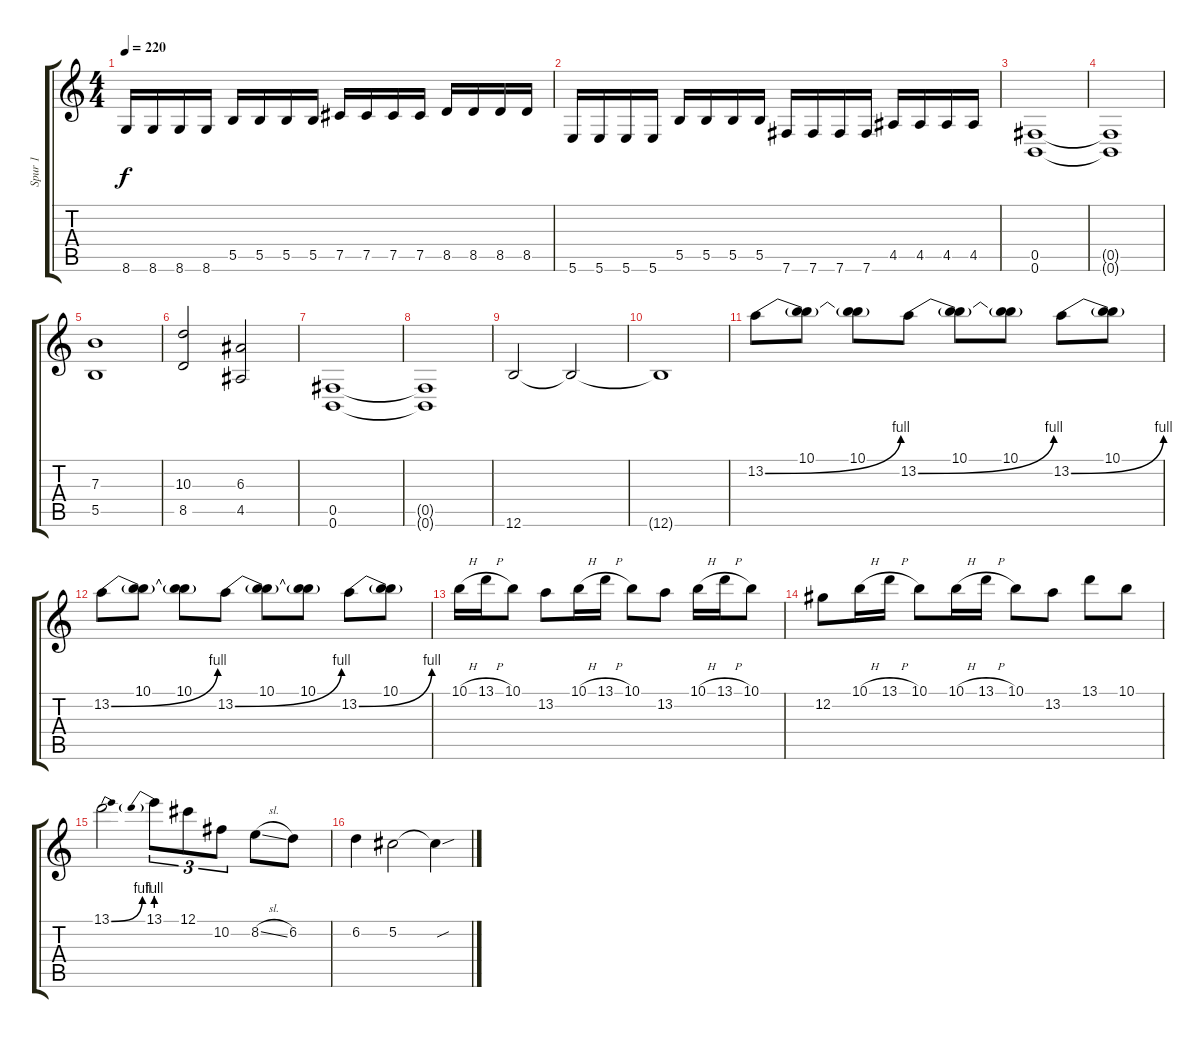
\track ("Spur 1" "Spur 1") {instrument overdrivenguitar}
\staff {score tabs}
\tuning (Db4 Ab3 E3 B2 Gb2 B1) {hide}
\ts (4 4)
\tempo 220
\clef g2
\ks c
8.6.16{dy f} 8.6.16 8.6.16 8.6.16 5.5.16 5.5.16 5.5.16 5.5.16 7.5.16 7.5.16 7.5.16 7.5.16 8.5.16 8.5.16 8.5.16 8.5.16 |
5.6.16 5.6.16 5.6.16 5.6.16 5.5.16 5.5.16 5.5.16 5.5.16 7.6.16 7.6.16 7.6.16 7.6.16 4.5.16 4.5.16 4.5.16 4.5.16 |
(0.5 0.6).1 |
(0.5{t} 0.6{t}).1 |
(7.3 5.5).1 |
(10.3 8.5).2 (6.3 4.5).2 |
(0.5 0.6).1 |
(0.5{t} 0.6{t}).1 |
12.6.2{volume 0} 12.6{t}.2{volume 13} |
12.6{t}.1 |
13.2{be (bend 0 0 60 4)}.8 (10.1 13.2{t}).8 (10.1 13.2{t}).8 13.2{be (bend 0 0 60 4)}.8 (10.1 13.2{t}).8 (10.1 13.2{t}).8 13.2{be (bend 0 0 60 4)}.8 (10.1 13.2{t}).8 |
13.2{be (bend 0 0 60 4)}.8 (10.1 13.2{t}).8 (10.1 13.2{t}).8 13.2{be (bend 0 0 60 4)}.8 (10.1 13.2{t}).8 (10.1 13.2{t}).8 13.2{be (bend 0 0 60 4)}.8 (10.1 13.2{t}).8 |
10.1{h}.16 13.1{h}.16 10.1.8 13.2.8 10.1{h}.16 13.1{h}.16 10.1.8 13.2.8 10.1{h}.16 13.1{h}.16 10.1.8 |
12.2.8 10.1{h}.16 13.1{h}.16 10.1.8 10.1{h}.16 13.1{h}.16 10.1.8 13.2.8 13.1.8 10.1.8 |
13.1{be (bend 0 0 60 4)}.2 13.1{be (prebend 0 4 60 4)}.8{tu (3 2)} 12.1.8{tu (3 2)} 10.2.8{tu (3 2)} 8.2{sl}.8 6.2.8 |
6.2.4 5.2.2 5.2{sou t}.4
